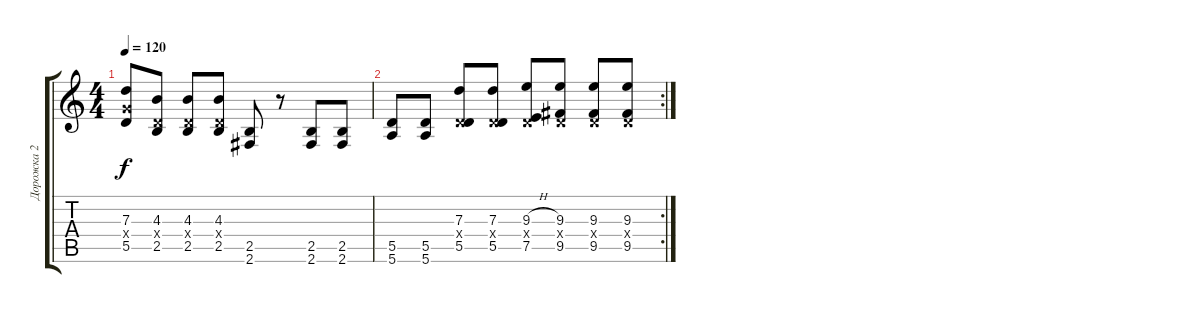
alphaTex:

\track ("Дорожка 2" "Дорожка 2") {instrument distortionguitar}
\staff {score tabs}
\tuning (E4 B3 G3 D3 A2 E2) {hide}
\ts (4 4)
\tempo 120
\clef g2
\ks c
(7.3 5.4{x} 5.5).8{dy f} (4.3 0.4{x} 2.5).8 (4.3 0.4{x} 2.5).8 (4.3 0.4{x} 2.5).8 (2.5 2.6).8 r.8 (2.5 2.6).8 (2.5 2.6).8 |
\rc 2
(5.5 5.6).8 (5.5 5.6).8 (7.3 0.4{x} 5.5).8 (7.3 0.4{x} 5.5).8 (9.3{h} 0.4{x} 7.5{h}).8 (9.3 0.4{x} 9.5).8 (9.3 0.4{x} 9.5).8 (9.3 0.4{x} 9.5).8
